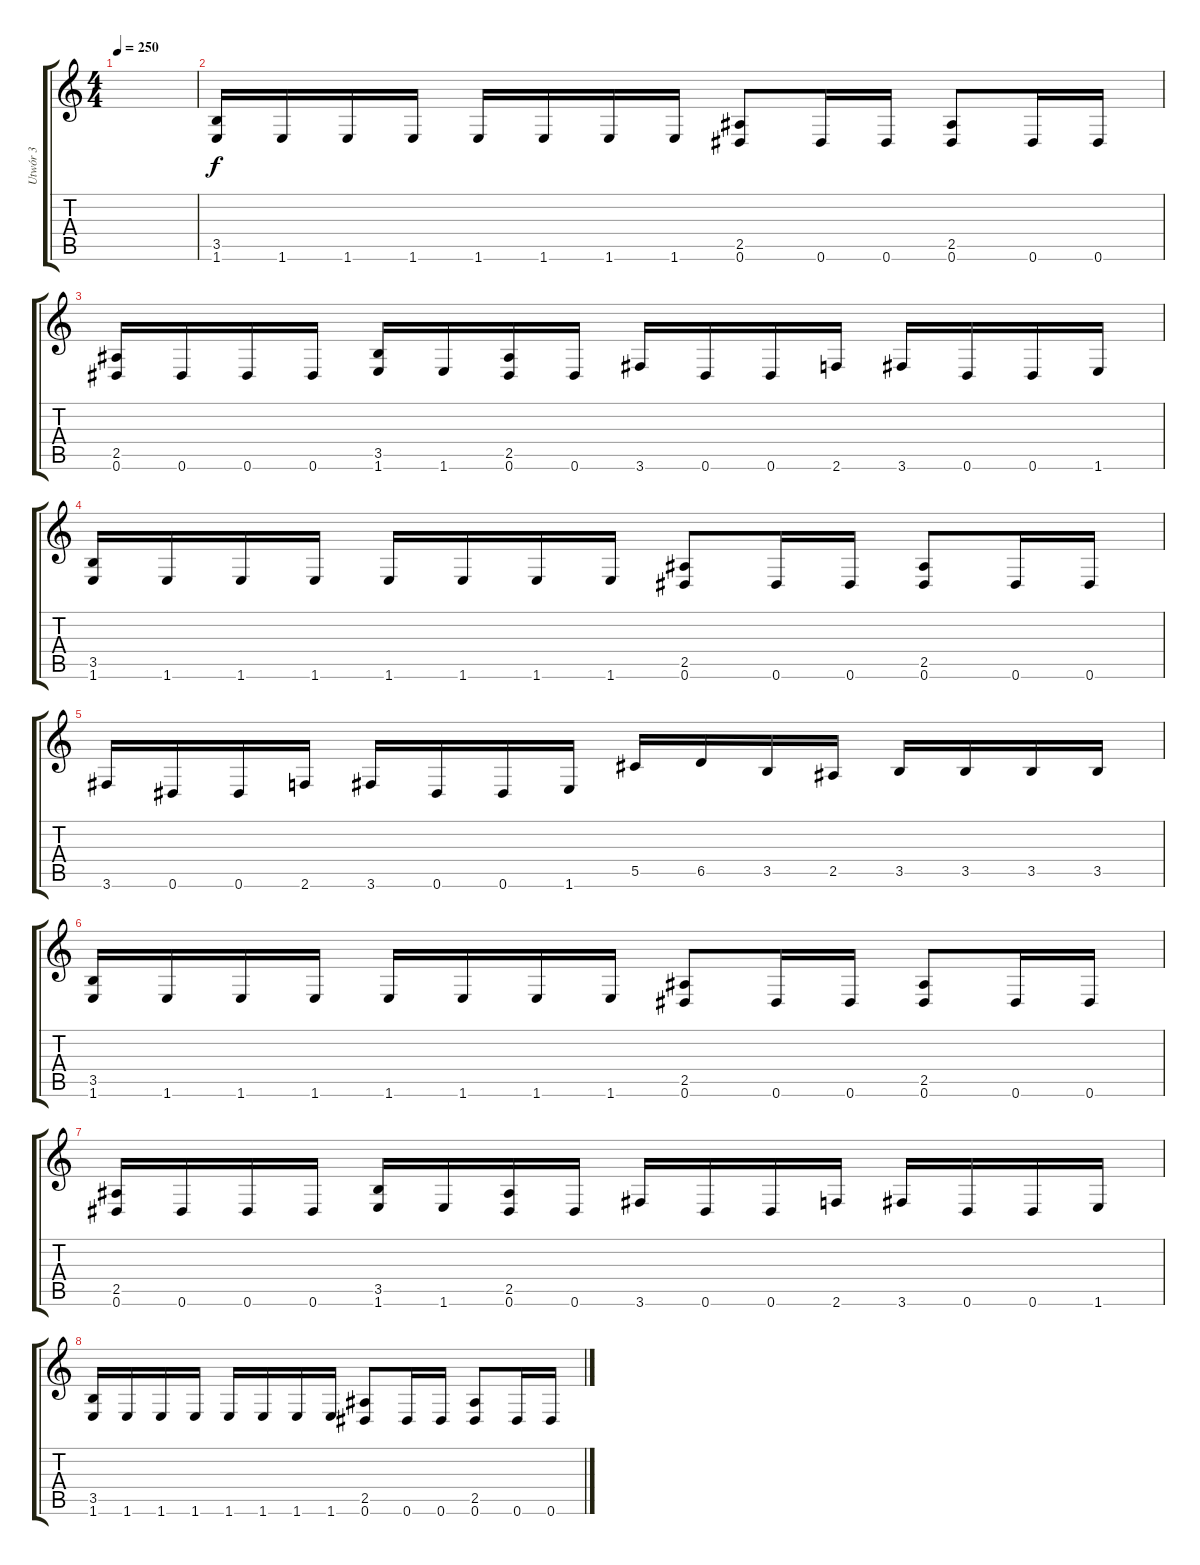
\track ("Utwór 3" "Utwór 3") {instrument distortionguitar}
\staff {score tabs}
\tuning (Eb4 Bb3 Gb3 Db3 Ab2 Eb2) {hide}
\ts (4 4)
\tempo 250
\clef g2
\ks c
|
(3.5 1.6).16 1.6.16 1.6.16 1.6.16 1.6.16 1.6.16 1.6.16 1.6.16 (2.5 0.6).8 0.6.16 0.6.16 (2.5 0.6).8 0.6.16 0.6.16 |
(2.5 0.6).16 0.6.16 0.6.16 0.6.16 (3.5 1.6).16 1.6.16 (2.5 0.6).16 0.6.16 3.6.16 0.6.16 0.6.16 2.6.16 3.6.16 0.6.16 0.6.16 1.6.16 |
(3.5 1.6).16 1.6.16 1.6.16 1.6.16 1.6.16 1.6.16 1.6.16 1.6.16 (2.5 0.6).8 0.6.16 0.6.16 (2.5 0.6).8 0.6.16 0.6.16 |
3.6.16 0.6.16 0.6.16 2.6.16 3.6.16 0.6.16 0.6.16 1.6.16 5.5.16 6.5.16 3.5.16 2.5.16 3.5.16 3.5.16 3.5.16 3.5.16 |
(3.5 1.6).16 1.6.16 1.6.16 1.6.16 1.6.16 1.6.16 1.6.16 1.6.16 (2.5 0.6).8 0.6.16 0.6.16 (2.5 0.6).8 0.6.16 0.6.16 |
(2.5 0.6).16 0.6.16 0.6.16 0.6.16 (3.5 1.6).16 1.6.16 (2.5 0.6).16 0.6.16 3.6.16 0.6.16 0.6.16 2.6.16 3.6.16 0.6.16 0.6.16 1.6.16 |
(3.5 1.6).16 1.6.16 1.6.16 1.6.16 1.6.16 1.6.16 1.6.16 1.6.16 (2.5 0.6).8 0.6.16 0.6.16 (2.5 0.6).8 0.6.16 0.6.16
